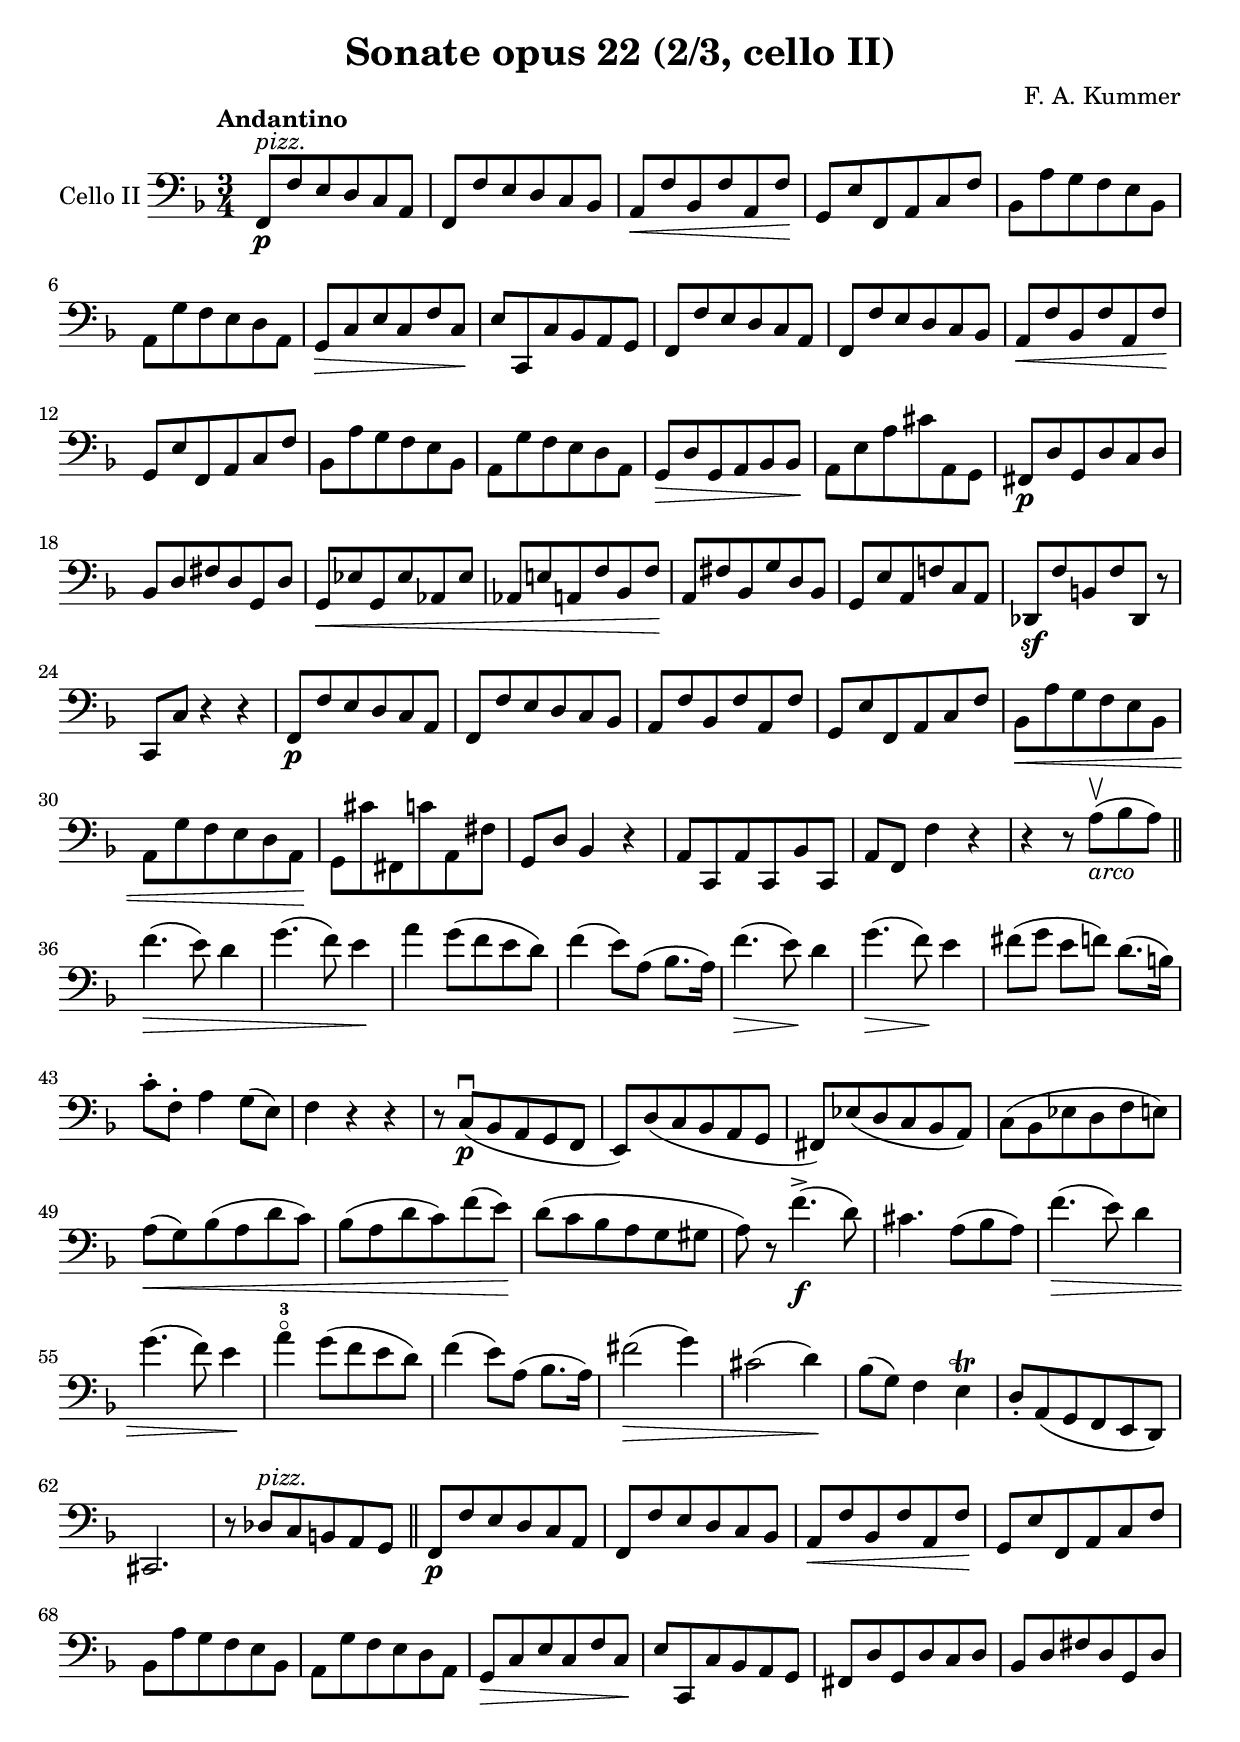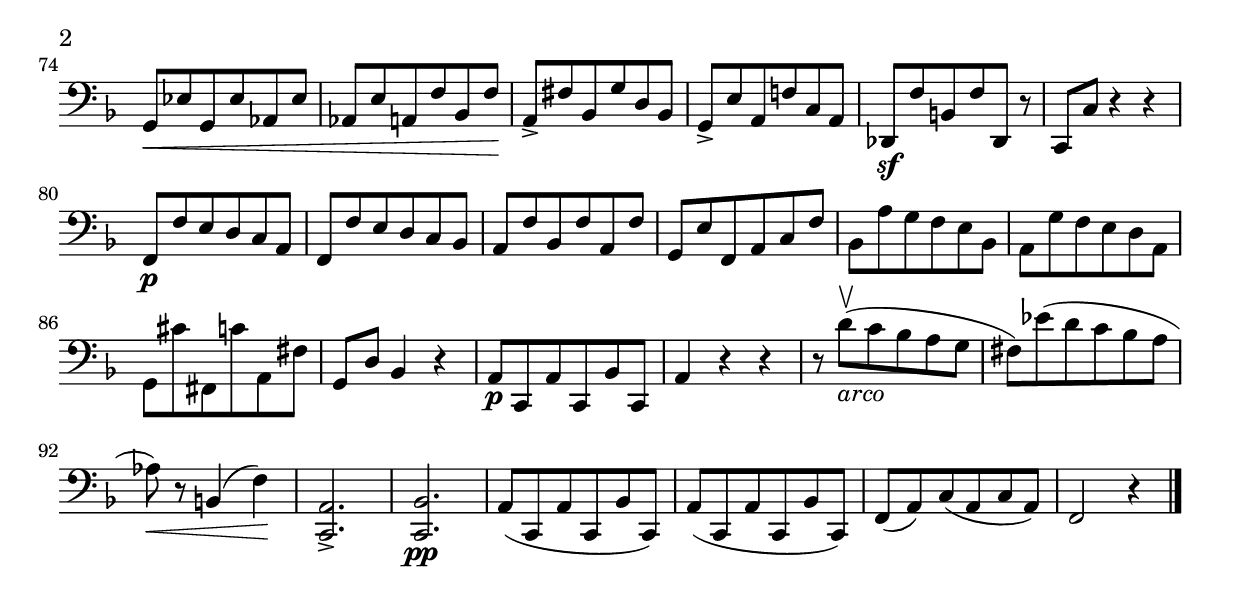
#(set-global-staff-size 21)

\version "2.18.2"

\header {
  title    = "Sonate opus 22 (2/3, cello II)"
  composer = "F. A. Kummer"
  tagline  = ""
}

\language "italiano"

allonger = \markup {
  \center-column {
    \combine
    \draw-line #'(-4 . 0)
    \arrow-head #X #RIGHT ##f
  }
}

allongercourt = \markup {
  \center-column {
    \combine
    \draw-line #'(-2 . 0)
    \arrow-head #X #RIGHT ##f
  }
}

retenir = \markup {
  \center-column {
    \concat {
      \arrow-head #X #LEFT ##f
      \hspace #-1
      \draw-line #'(-4 . 0)
    }
  }
}

retenirAppuyer = \markup {
  \center-column {
    \concat {
      \arrow-head #X #LEFT ##f
      \hspace #-1
      \override #'(thickness . 3)
      \draw-line #'(-4 . 0)
    }
  }
}

extup = \markup {
  \center-column {
    \arrow-head #Y #UP ##t
  }
}

extdown = \markup {
  \center-column {
    \arrow-head #Y #DOWN ##t
  }
}

extover = \markup {
  \center-column {
    \beam #0.75 #0 #0.75
  }
}

\score {
  \new Staff
  \with {instrumentName = #"Cello II"}
  {
    \override Hairpin.to-barline = ##f
    \tempo Andantino
    \time 3/4
    \key fa \major
    \clef bass
    fa,8\p^\markup{\italic pizz.} fa8 mi8 re8 do8 la,8                 % 1
    fa,8 fa8 mi8 re8 do8 sib,8                                         % 2
    la,8\< fa8 sib,8 fa8 la,8 fa8\!                                    % 3
    sol,8 mi8 fa,8 la,8 do8 fa8                                        % 4
    sib,8 la8 sol8 fa8 mi8 sib,8                                       % 5
    la,8 sol8 fa8 mi8 re8 la,8                                         % 6
    sol,8\> do8 mi8 do8 fa8 do8\!                                      % 7
    mi8 do,8 do8 sib,8 la,8 sol,8                                      % 8
    fa,8 fa8 mi8 re8 do8 la,8                                          % 9
    fa,8 fa8 mi8 re8 do8 sib,8                                         % 10
    la,8\< fa8 sib,8 fa8 la,8 fa8\!                                    % 11
    sol,8 mi8 fa,8 la,8 do8 fa8                                        % 12
    sib,8 la8 sol8 fa8 mi8 sib,8                                       % 13
    la,8 sol8 fa8 mi8 re8 la,8                                         % 14
    sol,8\> re8 sol,8 la,8 sib,8 sib,8\!                               % 15
    la,8 mi8 la8 dod'8 la,8 sol,8                                      % 16
    fad,8\p re8 sol,8 re8 do8 re8                                      % 17
    sib,8 re8 fad8 re8 sol,8 re8                                       % 18
    sol,8\< mib8 sol,8 mib8 lab,8 mib8                                 % 19
    lab,8 mi!8 la,!8 fa8 sib,8 fa8\!                                   % 20
    la,8 fad8 sib,8 sol8 re8 sib,8                                     % 21
    sol,8 mi8 la,8 fa!8 do8 la,8                                       % 22
    reb,8\sf fa8 si,!8 fa8 reb,8 r8                                    % 23
    do,8 do8 r4 r4                                                     % 24
    fa,8\p fa8 mi8 re8 do8 la,8                                        % 25
    fa,8 fa8 mi8 re8 do8 sib,8                                         % 26
    la,8 fa8 sib,8 fa8 la,8 fa8                                        % 27
    sol,8 mi8 fa,8 la,8 do8 fa8                                        % 28
    sib,8\< la8 sol8 fa8 mi8 sib,8                                     % 29
    la,8 sol8 fa8 mi8 re8 la,8\!                                       % 30
    sol,8 dod'8 fad,8 do'8 la,8 fad8                                   % 31
    sol,8 re8 sib,4 r4                                                 % 32
    la,8 do,8 la,8 do,8 sib,8 do,8                                     % 33
    la,8 fa,8 fa4 r4                                                   % 34
    r4 r8 la8\upbow_\markup{\italic arco}(sib8 la8)                    % 35
    \bar "||"
    fa'4.\>(mi'8) re'4                                                 % 36
    sol'4.(fa'8) mi'4\!                                                % 37
    la'4 sol'8(fa'8 mi'8 re'8)                                         % 38
    fa'4(mi'8) la8(sib8. la16)                                         % 39
    fa'4.\>(mi'8)\! re'4                                               % 40
    sol'4.\>(fa'8)\! mi'4                                              % 41
    fad'8(sol'8 mi'8 fa'8) re'8.(si16)                                 % 42
    do'8-. fa8-. la4 sol8(mi8)                                         % 43
    fa4 r4 r4                                                          % 44
    r8 do8\p\downbow(sib,8 la,8 sol,8 fa,8                             % 45
    mi,8) re8(do8 sib,8 la,8 sol,8                                     % 46
    fad,8) mib8(re8 do8 sib,8 la,8)                                    % 47
    do8(sib,8 mib8 re8 fa8 mi8)                                        % 48
    la8\<(sol8) sib8(la8 re'8 do'8)                                    % 49
    sib8(la8 re'8 do'8) fa'8(mi'8)\!                                   % 50
    re'8(do'8 sib8 la8 sol8 sold8                                      % 51
    la8) r8 fa'4.\f->(re'8)                                            % 52
    dod'4. la8(sib8 la8)                                               % 53
    fa'4.\>(mi'8) re'4                                                 % 54
    sol'4.(fa'8) mi'4\!                                                % 55
    la'4-3\flageolet sol'8(fa'8 mi'8 re'8)                             % 56
    fa'4(mi'8) la8(sib8. la16)                                         % 57
    fad'2\>(sol'4)                                                     % 58
    dod'2(re'4)\!                                                      % 59
    sib8(sol8) fa4 mi4\trill                                           % 60
    re8-. la,8(sol,8 fa,8 mi,8 re,8)                                   % 61
    dod,2.                                                             % 62
    r8 reb8^\markup{\italic pizz.} do8 si,8 la,8 sol,8                 % 63
    \bar "||"
    fa,8\p fa8 mi8 re8 do8 la,8                                        % 64
    fa,8 fa8 mi8 re8 do8 sib,8                                         % 65
    la,8\<fa8 sib,8 fa8 la,8 fa8\!                                     % 66
    sol,8 mi8 fa,8 la,8 do8 fa8                                        % 67
    sib,8 la8 sol8 fa8 mi8 sib,8                                       % 68
    la,8 sol8 fa8 mi8 re8 la,8                                         % 69
    sol,8\> do8 mi8 do8 fa8 do8\!                                      % 70
    mi8 do,8 do8 sib,8 la,8 sol,8                                      % 71
    fad,8 re8 sol,8 re8 do8 re8                                        % 72
    sib,8 re8 fad8 re8 sol,8 re8                                       % 73
    sol,8\< mib8 sol,8 mib8 lab,8 mib8                                 % 74
    lab,8 mi8 la,8 fa8 sib,8 fa8\!                                     % 75
    la,8-> fad8 sib,8 sol8 re8 sib,8                                   % 76
    sol,8-> mi8 la,8 fa!8 do8 la,8                                     % 77
    reb,8\sf fa8 si,8 fa8 reb,8 r8                                     % 78
    do,8 do8 r4 r4                                                     % 79
    fa,8\p fa8 mi8 re8 do8 la,8                                        % 80
    fa,8 fa8 mi8 re8 do8 sib,8                                         % 81
    la,8 fa8 sib,8 fa8 la,8 fa8                                        % 82
    sol,8 mi8 fa,8 la,8 do8 fa8                                        % 83
    sib,8 la8 sol8 fa8 mi8 sib,8                                       % 84
    la,8 sol8 fa8 mi8 re8 la,8                                         % 85
    sol,8 dod'8 fad,8 do'8 la,8 fad8                                   % 86
    sol,8 re8 sib,4 r4                                                 % 87
    la,8\p do,8 la,8 do,8 sib,8 do,8                                   % 88
    la,4 r4 r4                                                         % 89
    r8 re'8\upbow_\markup{\italic arco}(do'8 sib8 la8 sol8             % 90
    fad8) mib'8(re'8 do'8 sib8 la8                                     % 91
    lab8)\< r8 si,4(fa4)\!                                             % 92
    <<do,2.-> la,2.>>                                                  % 93
    <<do,2.\pp sib,2.>>                                                % 94
    la,8(do,8 la,8 do,8 sib,8 do,8)                                    % 95
    la,8(do,8 la,8 do,8 sib,8 do,8)                                    % 96
    fa,8(la,8) do8(la,8 do8 la,8)                                      % 97
    fa,2 r4                                                            % 98
    \bar "|."
  }
}
